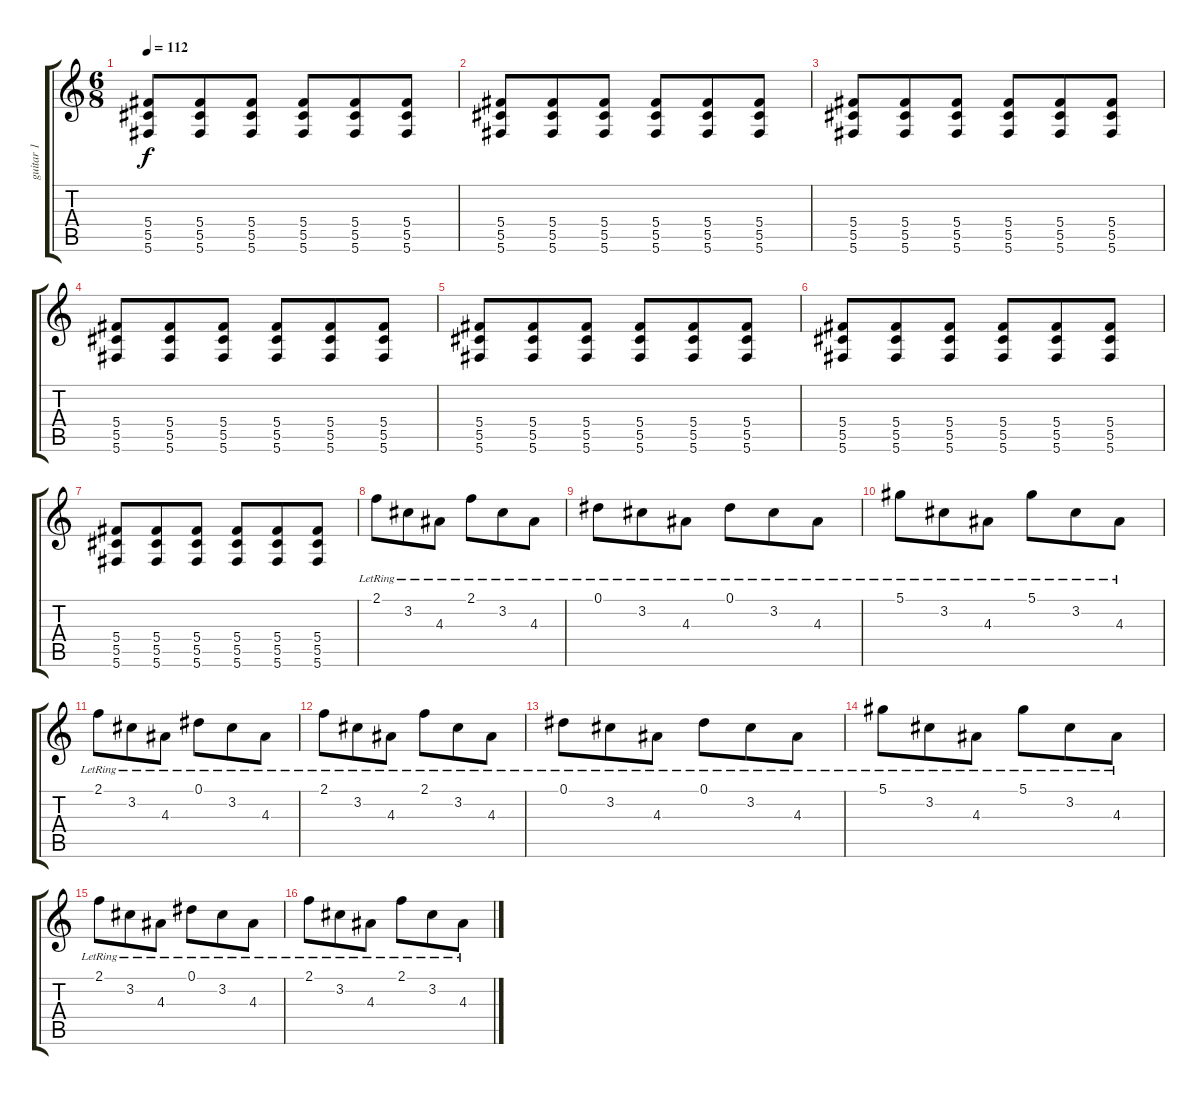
\track ("guitar 1" "guitar 1") {instrument distortionguitar}
\staff {score tabs}
\tuning (Eb4 Bb3 Gb3 Db3 Ab2 Db2) {hide}
\ts (6 8)
\tempo 112
\clef g2
\ks c
(5.4 5.5 5.6).8{dy f} (5.4 5.5 5.6).8 (5.4 5.5 5.6).8 (5.4 5.5 5.6).8 (5.4 5.5 5.6).8 (5.4 5.5 5.6).8 |
(5.4 5.5 5.6).8 (5.4 5.5 5.6).8 (5.4 5.5 5.6).8 (5.4 5.5 5.6).8 (5.4 5.5 5.6).8 (5.4 5.5 5.6).8 |
(5.4 5.5 5.6).8 (5.4 5.5 5.6).8 (5.4 5.5 5.6).8 (5.4 5.5 5.6).8 (5.4 5.5 5.6).8 (5.4 5.5 5.6).8 |
(5.4 5.5 5.6).8{instrument distortionguitar} (5.4 5.5 5.6).8 (5.4 5.5 5.6).8 (5.4 5.5 5.6).8 (5.4 5.5 5.6).8 (5.4 5.5 5.6).8 |
(5.4 5.5 5.6).8 (5.4 5.5 5.6).8 (5.4 5.5 5.6).8 (5.4 5.5 5.6).8 (5.4 5.5 5.6).8 (5.4 5.5 5.6).8 |
(5.4 5.5 5.6).8 (5.4 5.5 5.6).8 (5.4 5.5 5.6).8 (5.4 5.5 5.6).8 (5.4 5.5 5.6).8 (5.4 5.5 5.6).8 |
(5.4 5.5 5.6).8 (5.4 5.5 5.6).8 (5.4 5.5 5.6).8 (5.4 5.5 5.6).8 (5.4 5.5 5.6).8 (5.4 5.5 5.6).8 |
2.1{lr}.8{instrument electricguitarclean} 3.2{lr}.8 4.3{lr}.8 2.1{lr}.8 3.2{lr}.8 4.3{lr}.8 |
0.1{lr}.8 3.2{lr}.8 4.3{lr}.8 0.1{lr}.8 3.2{lr}.8 4.3{lr}.8 |
5.1{lr}.8 3.2{lr}.8 4.3{lr}.8 5.1{lr}.8 3.2{lr}.8 4.3{lr}.8 |
2.1{lr}.8 3.2{lr}.8 4.3{lr}.8 0.1{lr}.8 3.2{lr}.8 4.3{lr}.8 |
2.1{lr}.8{instrument electricguitarclean} 3.2{lr}.8 4.3{lr}.8 2.1{lr}.8 3.2{lr}.8 4.3{lr}.8 |
0.1{lr}.8 3.2{lr}.8 4.3{lr}.8 0.1{lr}.8 3.2{lr}.8 4.3{lr}.8 |
5.1{lr}.8 3.2{lr}.8 4.3{lr}.8 5.1{lr}.8 3.2{lr}.8 4.3{lr}.8 |
2.1{lr}.8 3.2{lr}.8 4.3{lr}.8 0.1{lr}.8 3.2{lr}.8 4.3{lr}.8 |
2.1{lr}.8{instrument electricguitarclean} 3.2{lr}.8 4.3{lr}.8 2.1{lr}.8 3.2{lr}.8 4.3{lr}.8
